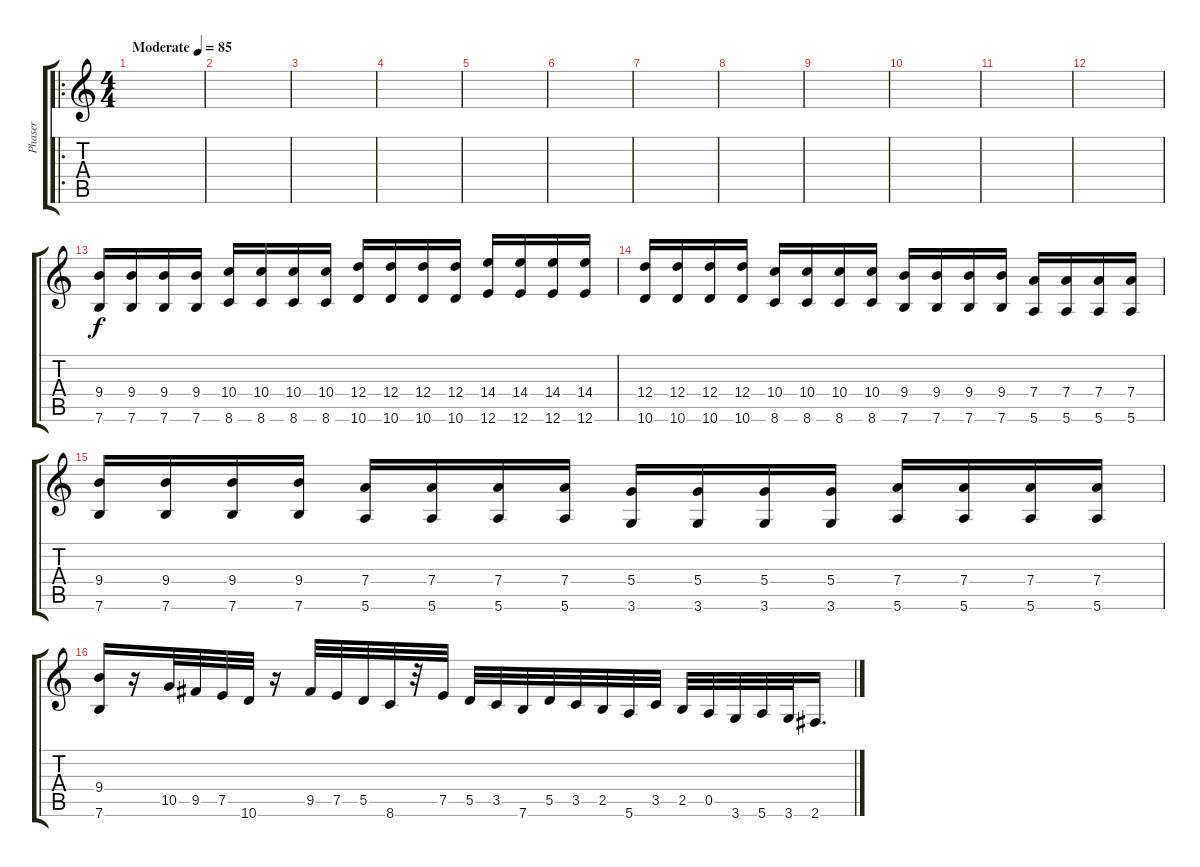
\track ("Phaser" "Phaser") {instrument overdrivenguitar}
\staff {score tabs}
\tuning (E4 B3 G3 D3 A2 E2) {hide}
\ro
\ts (4 4)
\tempo (85 "Moderate")
\clef g2
\ks c
|
|
|
|
|
|
|
|
|
|
|
|
(9.4 7.6).16 (9.4 7.6).16 (9.4 7.6).16 (9.4 7.6).16 (10.4 8.6).16 (10.4 8.6).16 (10.4 8.6).16 (10.4 8.6).16 (12.4 10.6).16 (12.4 10.6).16 (12.4 10.6).16 (12.4 10.6).16 (14.4 12.6).16 (14.4 12.6).16 (14.4 12.6).16 (14.4 12.6).16 |
(12.4 10.6).16 (12.4 10.6).16 (12.4 10.6).16 (12.4 10.6).16 (10.4 8.6).16 (10.4 8.6).16 (10.4 8.6).16 (10.4 8.6).16 (9.4 7.6).16 (9.4 7.6).16 (9.4 7.6).16 (9.4 7.6).16 (7.4 5.6).16 (7.4 5.6).16 (7.4 5.6).16 (7.4 5.6).16 |
(9.4 7.6).16 (9.4 7.6).16 (9.4 7.6).16 (9.4 7.6).16 (7.4 5.6).16 (7.4 5.6).16 (7.4 5.6).16 (7.4 5.6).16 (5.4 3.6).16 (5.4 3.6).16 (5.4 3.6).16 (5.4 3.6).16 (7.4 5.6).16 (7.4 5.6).16 (7.4 5.6).16 (7.4 5.6).16 |
(9.4 7.6).16 r.16 10.5.32 9.5.32 7.5.32 10.6.32 r.16 9.5.32 7.5.32 5.5.32 8.6.32 r.32 7.5.32 5.5.32 3.5.32 7.6.32 5.5.32 3.5.32 2.5.32 5.6.32 3.5.32 2.5.32 0.5.32 3.6.32 5.6.32 3.6.32 2.6.16{d}
